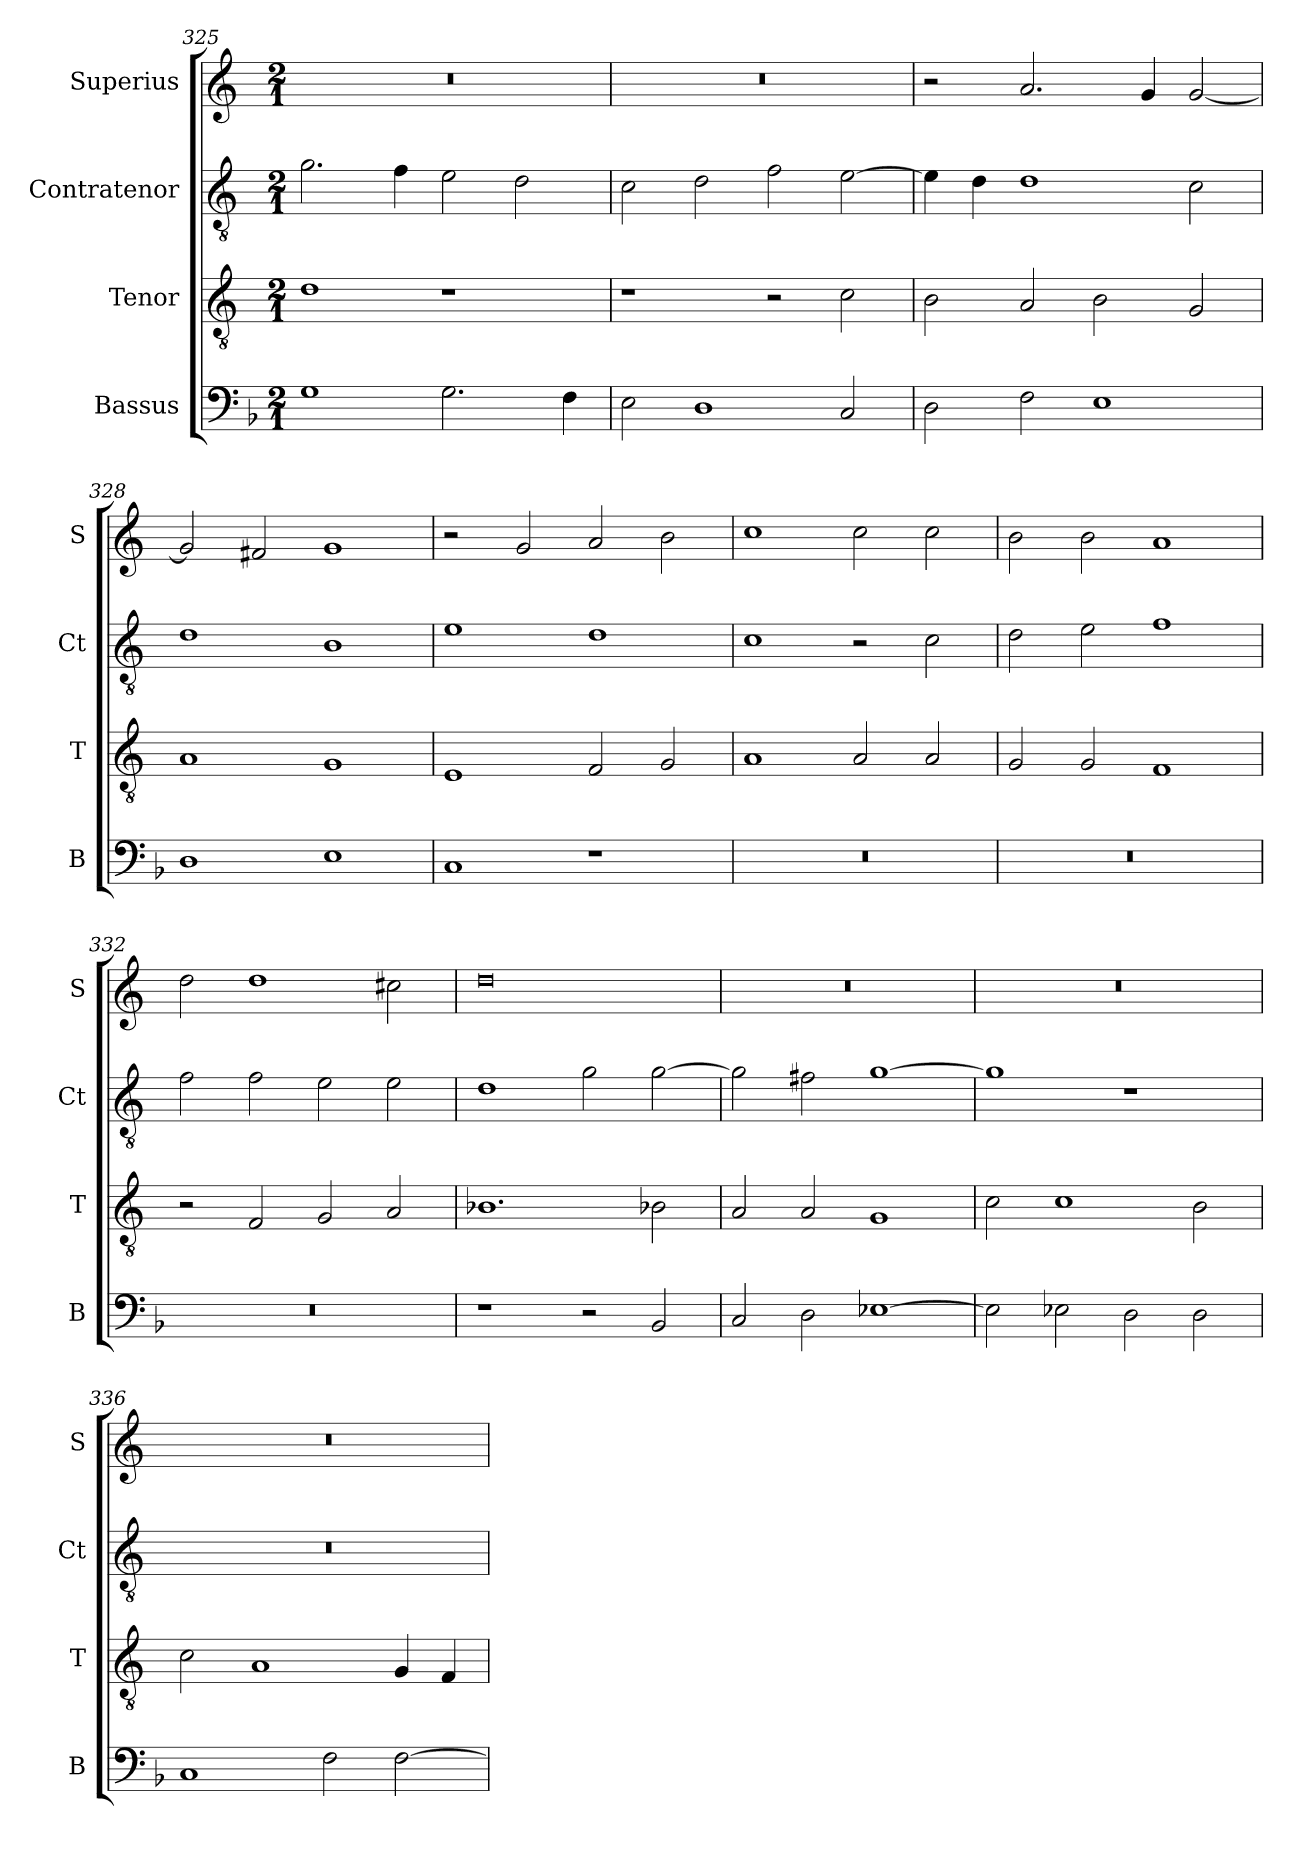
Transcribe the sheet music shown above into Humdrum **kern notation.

**kern	**kern	**kern	**kern
*part4	*part3	*part2	*part1
*staff4	*staff3	*staff2	*staff1
*I"Bassus	*I"Tenor	*I"Contratenor	*I"Superius
*I'B	*I'T	*I'Ct	*I'S
*clefF4	*clefGv2	*clefGv2	*clefG2
*k[b-]	*k[]	*k[]	*k[]
*M2/1	*M2/1	*M2/1	*M2/1
=325	=325	=325	=325
1G	1d	2.g	0r
.	.	4f	.
2.G	1r	2e	.
.	.	2d	.
4F	.	.	.
=326	=326	=326	=326
2E	1r	2c	0r
1D	.	2d	.
.	2r	2f	.
2C	2c	[2e	.
=327	=327	=327	=327
2D	2B	4e]	2r
.	.	4d	.
2F	2A	1d	2.a
1E	2B	.	.
.	.	.	4g
.	2G	2c	[2g
=328	=328	=328	=328
1D	1A	1d	2g]
.	.	.	2f#X
1E	1G	1B	1g
=329	=329	=329	=329
1C	1E	1e	2r
.	.	.	2g
1r	2F	1d	2a
.	2G	.	2b
=330	=330	=330	=330
0r	1A	1c	1cc
.	2A	2r	2cc
.	2A	2c	2cc
=331	=331	=331	=331
0r	2G	2d	2b
.	2G	2e	2b
.	1F	1f	1a
=332	=332	=332	=332
0r	2r	2f	2dd
.	2F	2f	1dd
.	2G	2e	.
.	2A	2e	2cc#X
=333	=333	=333	=333
1r	1.B-X	1d	0dd
2r	.	2g	.
2BB-	2B-X	[2g	.
=334	=334	=334	=334
2C	2A	2g]	0r
2D	2A	2f#X	.
[1E-X	1G	[1g	.
=335	=335	=335	=335
2E-]	2c	1g]	0r
2E-X	1c	.	.
2D	.	1r	.
2D	2B	.	.
=336	=336	=336	=336
1C	2c	0r	0r
.	1A	.	.
2F	.	.	.
[2F	4G	.	.
.	4F	.	.
=	=	=	=
*-	*-	*-	*-
